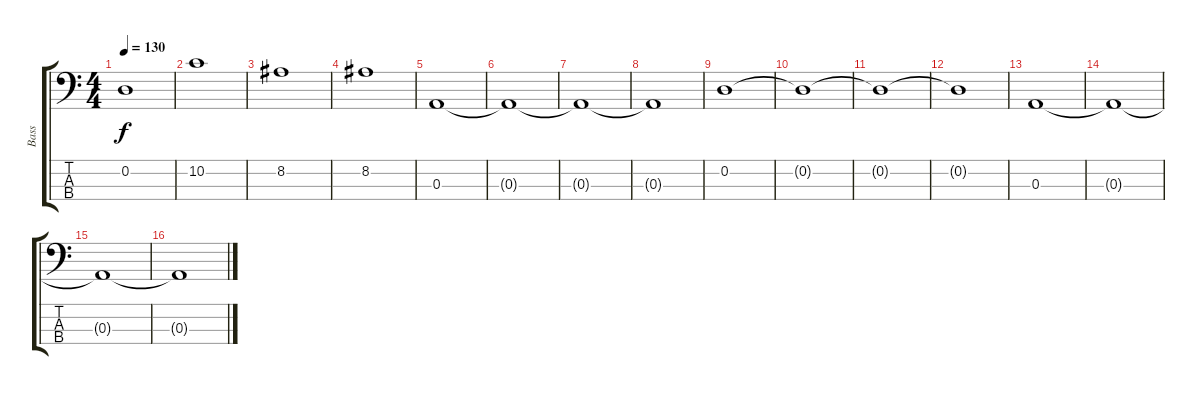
\track ("Bass" "Bass") {instrument electricbassfinger}
\staff {score tabs}
\tuning (G2 D2 A1 E1) {hide}
\ts (4 4)
\tempo 130
\clef f4
\ks c
0.2.1{dy f} |
10.2.1 |
8.2.1 |
8.2.1 |
0.3.1 |
0.3{t}.1 |
0.3{t}.1 |
0.3{t}.1 |
0.2.1 |
0.2{t}.1 |
0.2{t}.1 |
0.2{t}.1 |
0.3.1 |
0.3{t}.1 |
0.3{t}.1 |
0.3{t}.1
